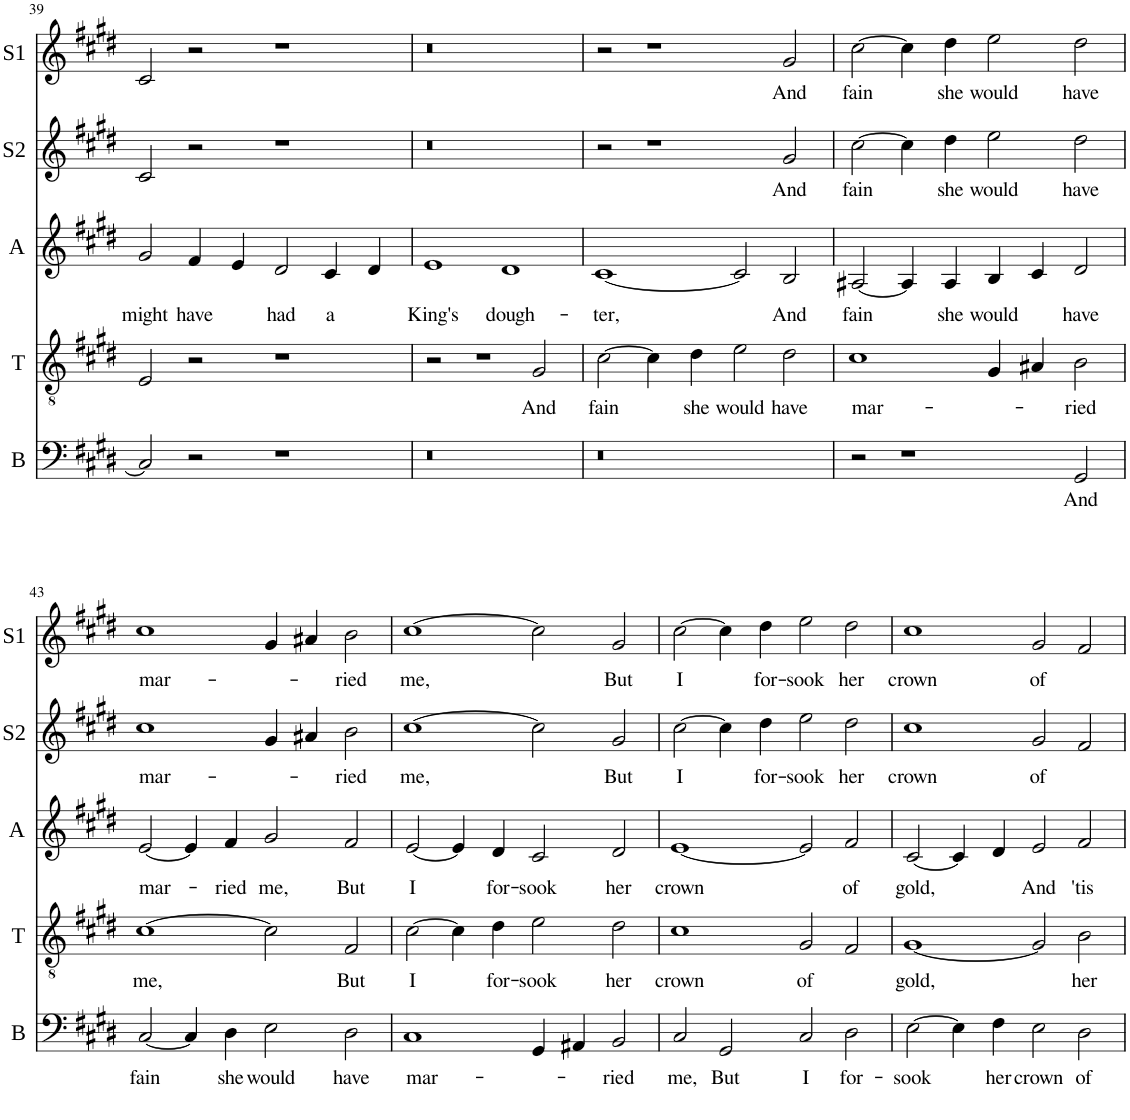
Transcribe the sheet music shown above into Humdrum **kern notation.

**kern	**text	**kern	**text	**kern	**text	**kern	**text	**kern	**text
*part5	*part5	*part4	*part4	*part3	*part3	*part2	*part2	*part1	*part1
*staff5	*staff5	*staff4	*staff4	*staff3	*staff3	*staff2	*staff2	*staff1	*staff1
*I"Bass	*	*I"Tenor	*	*I"Alto	*	*I"Soprano 2	*	*I"Soprano 1	*
*I'B	*	*I'T	*	*I'A	*	*I'S2	*	*I'S1	*
!!LO:PB:g=z
*clefF4	*	*clefGv2	*	*clefG2	*	*clefG2	*	*clefG2	*
*k[f#c#g#d#]	*	*k[f#c#g#d#]	*	*k[f#c#g#d#]	*	*k[f#c#g#d#]	*	*k[f#c#g#d#]	*
*M4/2	*	*M4/2	*	*M4/2	*	*M4/2	*	*M4/2	*
=39	=39	=39	=39	=39	=39	=39	=39	=39	=39
!	!	!	!	!	!LO:LY:b	!	!	!	!
2C#/]	.	2E/	.	2g#/	might	2c#/	.	2c#/	.
!	!	!	!	!	!LO:LY:b	!	!	!	!
2r	.	2r	.	4f#/	have	2r	.	2r	.
.	.	.	.	4e/	.	.	.	.	.
!	!	!	!	!	!LO:LY:b	!	!	!	!
1r	.	1r	.	2d#/	had	1r	.	1r	.
!	!	!	!	!	!LO:LY:b	!	!	!	!
.	.	.	.	4c#/	a	.	.	.	.
.	.	.	.	4d#/	.	.	.	.	.
=40	=40	=40	=40	=40	=40	=40	=40	=40	=40
!	!	!	!	!	!LO:LY:b	!	!	!	!
0r	.	2r	.	1e	King's	0r	.	0r	.
.	.	1r	.	.	.	.	.	.	.
!	!	!	!	!	!LO:LY:b	!	!	!	!
.	.	.	.	1d#	dough-	.	.	.	.
!	!	!	!LO:LY:b	!	!	!	!	!	!
.	.	2G#/	And	.	.	.	.	.	.
=41	=41	=41	=41	=41	=41	=41	=41	=41	=41
!	!	!	!LO:LY:b	!	!LO:LY:b	!	!	!	!
0r	.	[2c#\	fain	[1c#	-ter,	2r	.	2r	.
.	.	4c#\]	.	.	.	1r	.	1r	.
!	!	!	!LO:LY:b	!	!	!	!	!	!
.	.	4d#\	she	.	.	.	.	.	.
!	!	!	!LO:LY:b	!	!	!	!	!	!
.	.	2e\	would	2c#/]	.	.	.	.	.
!	!	!	!LO:LY:b	!	!LO:LY:b	!	!LO:LY:b	!	!LO:LY:b
.	.	2d#\	have	2B/	And	2g#/	And	2g#/	And
=42	=42	=42	=42	=42	=42	=42	=42	=42	=42
!	!	!	!LO:LY:b	!	!LO:LY:b	!	!LO:LY:b	!	!LO:LY:b
2r	.	1c#	mar-	[2A#X/	fain	[2cc#\	fain	[2cc#\	fain
1r	.	.	.	4A#/]	.	4cc#\]	.	4cc#\]	.
!	!	!	!	!	!LO:LY:b	!	!LO:LY:b	!	!LO:LY:b
.	.	.	.	4A#/	she	4dd#\	she	4dd#\	she
!	!	!	!	!	!LO:LY:b	!	!LO:LY:b	!	!LO:LY:b
.	.	4G#/	.	4B/	would	2ee\	would	2ee\	would
.	.	4A#X/	.	4c#/	.	.	.	.	.
!	!LO:LY:b	!	!LO:LY:b	!	!LO:LY:b	!	!LO:LY:b	!	!LO:LY:b
2GG#/	And	2B\	-ried	2d#/	have	2dd#\	have	2dd#\	have
!!LO:LB:g=z
=43	=43	=43	=43	=43	=43	=43	=43	=43	=43
!	!LO:LY:b	!	!LO:LY:b	!	!LO:LY:b	!	!LO:LY:b	!	!LO:LY:b
[2C#/	fain	[1c#	me,	[2e/	mar-	1cc#	mar-	1cc#	mar-
4C#/]	.	.	.	4e/]	.	.	.	.	.
!	!LO:LY:b	!	!	!	!LO:LY:b	!	!	!	!
4D#\	she	.	.	4f#/	-ried	.	.	.	.
!	!LO:LY:b	!	!	!	!LO:LY:b	!	!	!	!
2E\	would	2c#\]	.	2g#/	me,	4g#/	.	4g#/	.
.	.	.	.	.	.	4a#X/	.	4a#X/	.
!	!LO:LY:b	!	!LO:LY:b	!	!LO:LY:b	!	!LO:LY:b	!	!LO:LY:b
2D#\	have	2F#/	But	2f#/	But	2b\	-ried	2b\	-ried
=44	=44	=44	=44	=44	=44	=44	=44	=44	=44
!	!LO:LY:b	!	!LO:LY:b	!	!LO:LY:b	!	!LO:LY:b	!	!LO:LY:b
1C#	mar-	[2c#\	I	[2e/	I	[1cc#	me,	[1cc#	me,
.	.	4c#\]	.	4e/]	.	.	.	.	.
!	!	!	!LO:LY:b	!	!LO:LY:b	!	!	!	!
.	.	4d#\	for-	4d#/	for-	.	.	.	.
!	!	!	!LO:LY:b	!	!LO:LY:b	!	!	!	!
4GG#/	.	2e\	-sook	2c#/	-sook	2cc#\]	.	2cc#\]	.
4AA#X/	.	.	.	.	.	.	.	.	.
!	!LO:LY:b	!	!LO:LY:b	!	!LO:LY:b	!	!LO:LY:b	!	!LO:LY:b
2BB/	-ried	2d#\	her	2d#/	her	2g#/	But	2g#/	But
=45	=45	=45	=45	=45	=45	=45	=45	=45	=45
!	!LO:LY:b	!	!LO:LY:b	!	!LO:LY:b	!	!LO:LY:b	!	!LO:LY:b
2C#/	me,	1c#	crown	[1e	crown	[2cc#\	I	[2cc#\	I
!	!LO:LY:b	!	!	!	!	!	!	!	!
2GG#/	But	.	.	.	.	4cc#\]	.	4cc#\]	.
!	!	!	!	!	!	!	!LO:LY:b	!	!LO:LY:b
.	.	.	.	.	.	4dd#\	for-	4dd#\	for-
!	!LO:LY:b	!	!LO:LY:b	!	!	!	!LO:LY:b	!	!LO:LY:b
2C#/	I	2G#/	of	2e/]	.	2ee\	-sook	2ee\	-sook
!	!LO:LY:b	!	!	!	!LO:LY:b	!	!LO:LY:b	!	!LO:LY:b
2D#\	for-	2F#/	.	2f#/	of	2dd#\	her	2dd#\	her
=46	=46	=46	=46	=46	=46	=46	=46	=46	=46
!	!LO:LY:b	!	!LO:LY:b	!	!LO:LY:b	!	!LO:LY:b	!	!LO:LY:b
[2E\	-sook	[1G#	gold,	[2c#/	gold,	1cc#	crown	1cc#	crown
4E\]	.	.	.	4c#/]	.	.	.	.	.
!	!LO:LY:b	!	!	!	!	!	!	!	!
4F#\	her	.	.	4d#/	.	.	.	.	.
!	!LO:LY:b	!	!	!	!LO:LY:b	!	!LO:LY:b	!	!LO:LY:b
2E\	crown	2G#/]	.	2e/	And	2g#/	of	2g#/	of
!	!LO:LY:b	!	!LO:LY:b	!	!LO:LY:b	!	!	!	!
2D#\	of	2B\	her	2f#/	'tis	2f#/	.	2f#/	.
=	=	=	=	=	=	=	=	=	=
*-	*-	*-	*-	*-	*-	*-	*-	*-	*-
